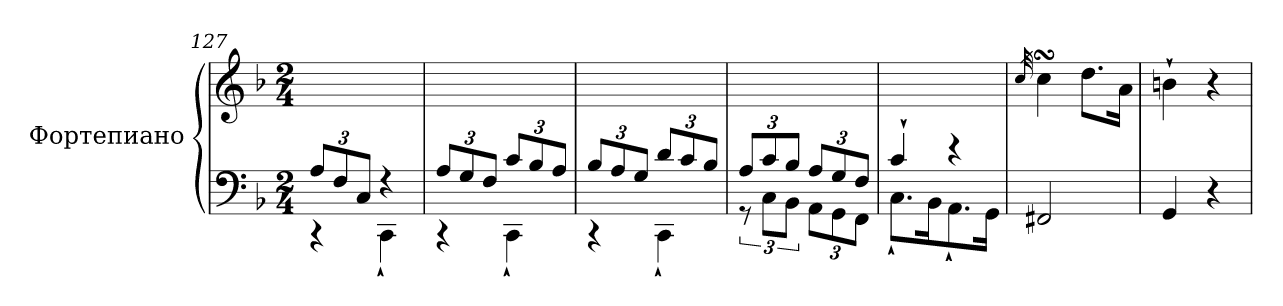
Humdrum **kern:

**kern	**kern
*part1	*part1
*staff2	*staff1
*I"Фортепиано	*
*clefF4	*clefG2
*k[b-]	*k[b-]
*M2/4	*M2/4
*Xbrackettup	*
=127	=127
*^	*
12A/L	4r	2ryy
12F/	.	.
12C/J	.	.
4r	4CC`\	.
=128	=128	=128
12A/L	4r	2ryy
12G/	.	.
12F/J	.	.
12c/L	4CC`\	.
12B-/	.	.
12A/J	.	.
=129	=129	=129
12B-/L	4r	2ryy
12A/	.	.
12G/J	.	.
12d/L	4CC`\	.
12c/	.	.
12B-/J	.	.
=130	=130	=130
*	*brackettup	*
12A/L	12r	2ryy
12c/	12C\L	.
12B-/J	12BB-\J	.
*Xbrackettup	*	*
12A/L	12AA\L	.
12G/	12GG\	.
12F/J	12FF\J	.
=131	=131	=131
4c`/	8.C`\L	2ryy
.	16BB-\K	.
4r	8.AA`\	.
.	16GG\Jk	.
*v	*v	*
!!LO:LB:g=z
=132	=132
.	32qcc/
2FF#X/	4ccsSSS\
.	8.dd\L
.	16a\Jk
=133	=133
4GG/	4bn`\
4r	4r
=	=
*-	*-
